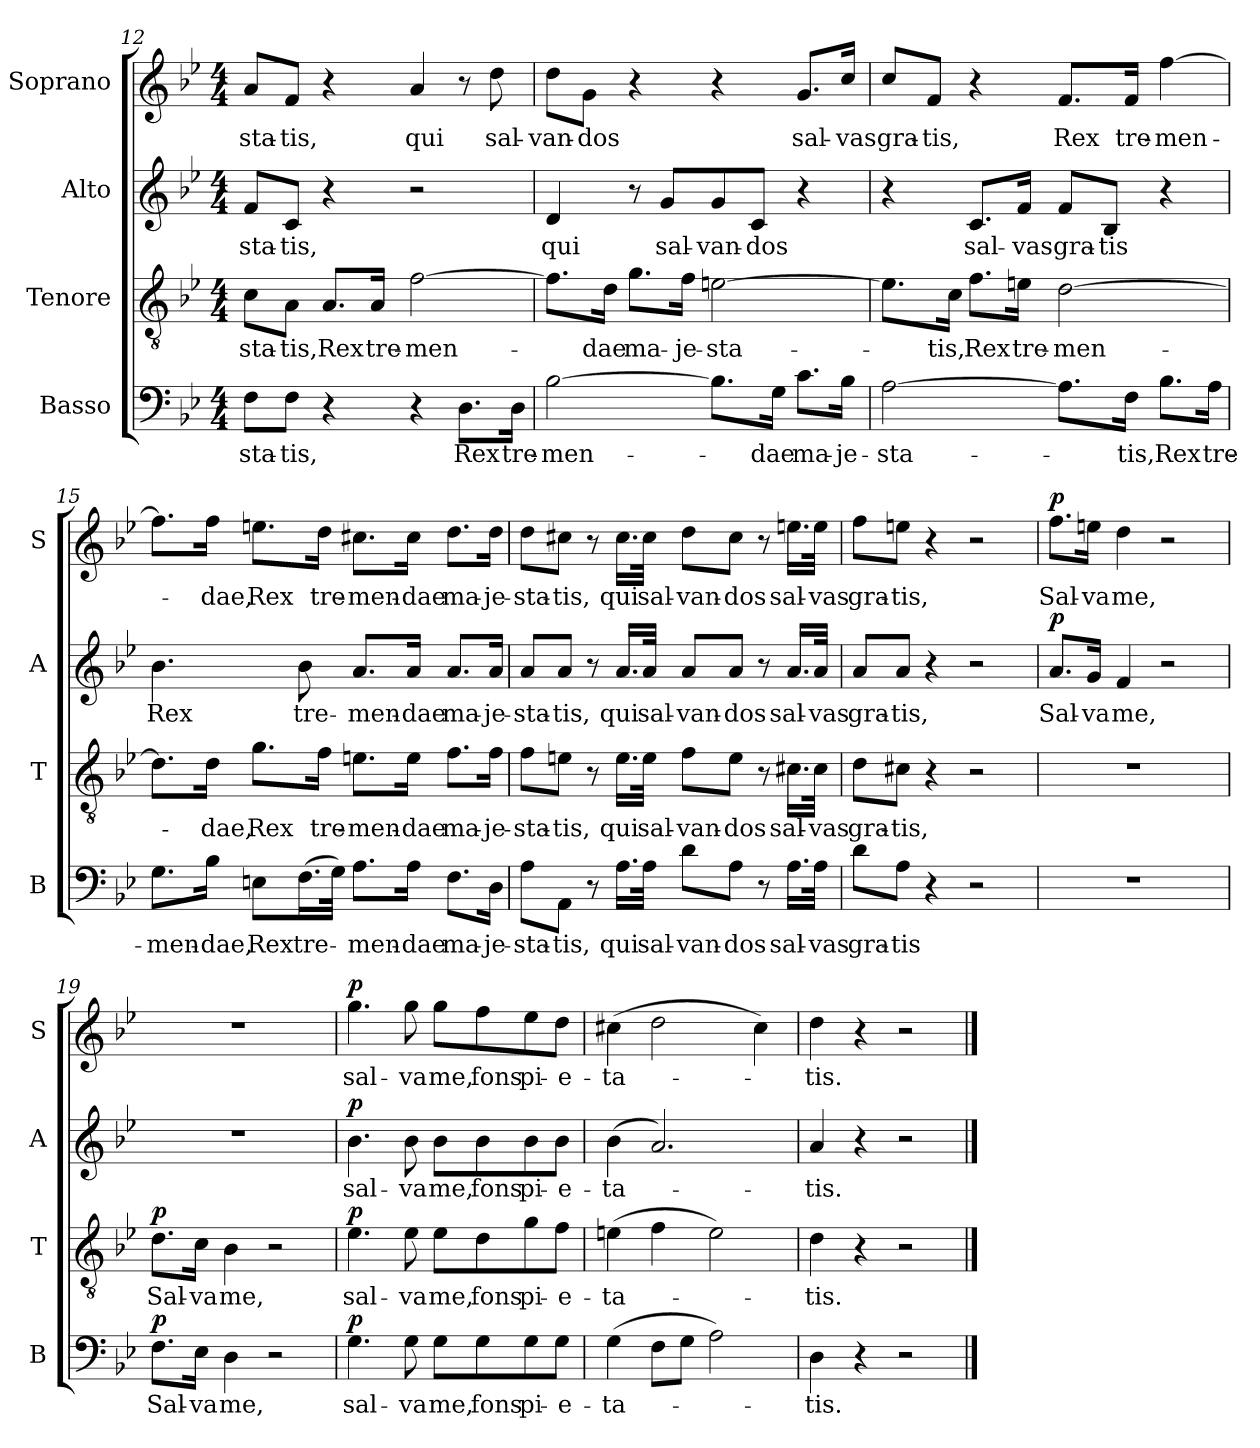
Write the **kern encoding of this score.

**kern	**text	**dynam	**kern	**text	**dynam	**kern	**text	**dynam	**kern	**text	**dynam
*part4	*part4	*part4	*part3	*part3	*part3	*part2	*part2	*part2	*part1	*part1	*part1
*staff4	*staff4	*staff4	*staff3	*staff3	*staff3	*staff2	*staff2	*staff2	*staff1	*staff1	*staff1
*I"Basso	*	*	*I"Tenore	*	*	*I"Alto	*	*	*I"Soprano	*	*
*I'B	*	*	*I'T	*	*	*I'A	*	*	*I'S	*	*
*clefF4	*	*	*clefGv2	*	*	*clefG2	*	*	*clefG2	*	*
*k[b-e-]	*	*	*k[b-e-]	*	*	*k[b-e-]	*	*	*k[b-e-]	*	*
*g:	*	*	*g:	*	*	*g:	*	*	*g:	*	*
*M4/4	*	*	*M4/4	*	*	*M4/4	*	*	*M4/4	*	*
=12	=12	=12	=12	=12	=12	=12	=12	=12	=12	=12	=12
!	!LO:LY:b	!	!	!LO:LY:b	!	!	!LO:LY:b	!	!	!LO:LY:b	!
8F\L	-sta-	.	8c\L	-sta-	.	8f/L	-sta-	.	8a/L	-sta-	.
!	!LO:LY:b	!	!	!LO:LY:b	!	!	!LO:LY:b	!	!	!LO:LY:b	!
8F\J	-tis,	.	8A\J	-tis,	.	8c/J	-tis,	.	8f/J	-tis,	.
!	!	!	!	!LO:LY:b	!	!	!	!	!	!	!
4r	.	.	8.A/L	Rex	.	4r	.	.	4r	.	.
!	!	!	!	!LO:LY:b	!	!	!	!	!	!	!
.	.	.	16A/Jk	tre-	.	.	.	.	.	.	.
!	!	!	!	!LO:LY:b	!	!	!	!	!	!LO:LY:b	!
4r	.	.	[2f\	-men-	.	2r	.	.	4a/	qui	.
!	!LO:LY:b	!	!	!	!	!	!	!	!	!	!
8.D\L	Rex	.	.	.	.	.	.	.	8r	.	.
!	!	!	!	!	!	!	!	!	!	!LO:LY:b	!
.	.	.	.	.	.	.	.	.	8dd\	sal-	.
!	!LO:LY:b	!	!	!	!	!	!	!	!	!	!
16D\Jk	tre-	.	.	.	.	.	.	.	.	.	.
!!LO:PB:g=z
=13	=13	=13	=13	=13	=13	=13	=13	=13	=13	=13	=13
!	!LO:LY:b	!	!	!	!	!	!LO:LY:b	!	!	!LO:LY:b	!
[2B-\	-men-	.	8.f\L]	.	.	4d/	qui	.	8dd\L	-van-	.
!	!	!	!	!	!	!	!	!	!	!LO:LY:b	!
.	.	.	.	.	.	.	.	.	8g\J	-dos	.
!	!	!	!	!LO:LY:b	!	!	!	!	!	!	!
.	.	.	16d\Jk	-dae	.	.	.	.	.	.	.
!	!	!	!	!LO:LY:b	!	!	!	!	!	!	!
.	.	.	8.g\L	ma-	.	8r	.	.	4r	.	.
!	!	!	!	!	!	!	!LO:LY:b	!	!	!	!
.	.	.	.	.	.	8g/L	sal-	.	.	.	.
!	!	!	!	!LO:LY:b	!	!	!	!	!	!	!
.	.	.	16f\Jk	-je-	.	.	.	.	.	.	.
!	!	!	!	!LO:LY:b	!	!	!LO:LY:b	!	!	!	!
8.B-\L]	.	.	[2en\	-sta-	.	8g/	-van-	.	4r	.	.
!	!	!	!	!	!	!	!LO:LY:b	!	!	!	!
.	.	.	.	.	.	8c/J	-dos	.	.	.	.
!	!LO:LY:b	!	!	!	!	!	!	!	!	!	!
16G\Jk	-dae	.	.	.	.	.	.	.	.	.	.
!	!LO:LY:b	!	!	!	!	!	!	!	!	!LO:LY:b	!
8.c\L	ma-	.	.	.	.	4r	.	.	8.g/L	sal-	.
!	!LO:LY:b	!	!	!	!	!	!	!	!	!LO:LY:b	!
16B-\Jk	-je-	.	.	.	.	.	.	.	16cc/Jk	-vas	.
=14	=14	=14	=14	=14	=14	=14	=14	=14	=14	=14	=14
!	!LO:LY:b	!	!	!	!	!	!	!	!	!LO:LY:b	!
[2A\	-sta-	.	8.e\L]	.	.	4r	.	.	8cc/L	gra-	.
!	!	!	!	!	!	!	!	!	!	!LO:LY:b	!
.	.	.	.	.	.	.	.	.	8f/J	-tis,	.
!	!	!	!	!LO:LY:b	!	!	!	!	!	!	!
.	.	.	16c\Jk	-tis,	.	.	.	.	.	.	.
!	!	!	!	!LO:LY:b	!	!	!LO:LY:b	!	!	!	!
.	.	.	8.f\L	Rex	.	8.c/L	sal-	.	4r	.	.
!	!	!	!	!LO:LY:b	!	!	!LO:LY:b	!	!	!	!
.	.	.	16en\Jk	tre-	.	16f/Jk	-vas	.	.	.	.
!	!	!	!	!LO:LY:b	!	!	!LO:LY:b	!	!	!LO:LY:b	!
8.A\L]	.	.	[2d\	-men-	.	8f/L	gra-	.	8.f/L	Rex	.
!	!	!	!	!	!	!	!LO:LY:b	!	!	!	!
.	.	.	.	.	.	8B-/J	-tis	.	.	.	.
!	!LO:LY:b	!	!	!	!	!	!	!	!	!LO:LY:b	!
16F\Jk	-tis,	.	.	.	.	.	.	.	16f/Jk	tre-	.
!	!LO:LY:b	!	!	!	!	!	!	!	!	!LO:LY:b	!
8.B-\L	Rex	.	.	.	.	4r	.	.	[4ff\	-men-	.
!	!LO:LY:b	!	!	!	!	!	!	!	!	!	!
16A\Jk	tre-	.	.	.	.	.	.	.	.	.	.
=15	=15	=15	=15	=15	=15	=15	=15	=15	=15	=15	=15
!	!LO:LY:b	!	!	!	!	!	!LO:LY:b	!	!	!	!
8.G\L	-men-	.	8.d\L]	.	.	4.b-\	Rex	.	8.ff\L]	.	.
!	!LO:LY:b	!	!	!LO:LY:b	!	!	!	!	!	!LO:LY:b	!
16B-\Jk	-dae,	.	16d\Jk	-dae,	.	.	.	.	16ff\Jk	-dae,	.
!	!LO:LY:b	!	!	!LO:LY:b	!	!	!	!	!	!LO:LY:b	!
8En\L	Rex	.	8.g\L	Rex	.	.	.	.	8.een\L	Rex	.
!	!LO:LY:b	!	!	!	!	!	!LO:LY:b	!	!	!	!
(>16.F\L	tre-	.	.	.	.	8b-\	tre-	.	.	.	.
!	!	!	!	!LO:LY:b	!	!	!	!	!	!LO:LY:b	!
.	.	.	16f\Jk	tre-	.	.	.	.	16dd\Jk	tre-	.
32G\JJk)	.	.	.	.	.	.	.	.	.	.	.
!	!LO:LY:b	!	!	!LO:LY:b	!	!	!LO:LY:b	!	!	!LO:LY:b	!
8.A\L	-men-	.	8.en\L	-men-	.	8.a/L	-men-	.	8.cc#X\L	-men-	.
!	!LO:LY:b	!	!	!LO:LY:b	!	!	!LO:LY:b	!	!	!LO:LY:b	!
16A\Jk	-dae	.	16e\Jk	-dae	.	16a/Jk	-dae	.	16cc#\Jk	-dae	.
!	!LO:LY:b	!	!	!LO:LY:b	!	!	!LO:LY:b	!	!	!LO:LY:b	!
8.F\L	ma-	.	8.f\L	ma-	.	8.a/L	ma-	.	8.dd\L	ma-	.
!	!LO:LY:b	!	!	!LO:LY:b	!	!	!LO:LY:b	!	!	!LO:LY:b	!
16D\Jk	-je-	.	16f\Jk	-je-	.	16a/Jk	-je-	.	16dd\Jk	-je-	.
!!LO:LB:g=z
=16	=16	=16	=16	=16	=16	=16	=16	=16	=16	=16	=16
!	!LO:LY:b	!	!	!LO:LY:b	!	!	!LO:LY:b	!	!	!LO:LY:b	!
8A\L	-sta-	.	8f\L	-sta-	.	8a/L	-sta-	.	8dd\L	-sta-	.
!	!LO:LY:b	!	!	!LO:LY:b	!	!	!LO:LY:b	!	!	!LO:LY:b	!
8AA\J	-tis,	.	8en\J	-tis,	.	8a/J	-tis,	.	8cc#X\J	-tis,	.
8r	.	.	8r	.	.	8r	.	.	8r	.	.
!	!LO:LY:b	!	!	!LO:LY:b	!	!	!LO:LY:b	!	!	!LO:LY:b	!
16.A\LL	qui	.	16.e\LL	qui	.	16.a/LL	qui	.	16.cc#\LL	qui	.
!	!LO:LY:b	!	!	!LO:LY:b	!	!	!LO:LY:b	!	!	!LO:LY:b	!
32A\JJk	sal-	.	32e\JJk	sal-	.	32a/JJk	sal-	.	32cc#\JJk	sal-	.
!	!LO:LY:b	!	!	!LO:LY:b	!	!	!LO:LY:b	!	!	!LO:LY:b	!
8d\L	-van-	.	8f\L	-van-	.	8a/L	-van-	.	8dd\L	-van-	.
!	!LO:LY:b	!	!	!LO:LY:b	!	!	!LO:LY:b	!	!	!LO:LY:b	!
8A\J	-dos	.	8e\J	-dos	.	8a/J	-dos	.	8cc#\J	-dos	.
8r	.	.	8r	.	.	8r	.	.	8r	.	.
!	!LO:LY:b	!	!	!LO:LY:b	!	!	!LO:LY:b	!	!	!LO:LY:b	!
16.A\LL	sal-	.	16.c#X\LL	sal-	.	16.a/LL	sal-	.	16.een\LL	sal-	.
!	!LO:LY:b	!	!	!LO:LY:b	!	!	!LO:LY:b	!	!	!LO:LY:b	!
32A\JJk	-vas	.	32c#\JJk	-vas	.	32a/JJk	-vas	.	32ee\JJk	-vas	.
=17	=17	=17	=17	=17	=17	=17	=17	=17	=17	=17	=17
!	!LO:LY:b	!	!	!LO:LY:b	!	!	!LO:LY:b	!	!	!LO:LY:b	!
8d\L	gra-	.	8d\L	gra-	.	8a/L	gra-	.	8ff\L	gra-	.
!	!LO:LY:b	!	!	!LO:LY:b	!	!	!LO:LY:b	!	!	!LO:LY:b	!
8A\J	-tis	.	8c#X\J	-tis,	.	8a/J	-tis,	.	8een\J	-tis,	.
4r	.	.	4r	.	.	4r	.	.	4r	.	.
2r	.	.	2r	.	.	2r	.	.	2r	.	.
!!LO:LB:g=z
=18	=18	=18	=18	=18	=18	=18	=18	=18	=18	=18	=18
!	!	!	!	!	!	!	!LO:LY:b	!LO:DY:a	!	!LO:LY:b	!LO:DY:a
1r	.	.	1r	.	.	8.a/L	Sal-	p	8.ff\L	Sal-	p
!	!	!	!	!	!	!	!LO:LY:b	!	!	!LO:LY:b	!
.	.	.	.	.	.	16g/Jk	-va	.	16een\Jk	-va	.
!	!	!	!	!	!	!	!LO:LY:b	!	!	!LO:LY:b	!
.	.	.	.	.	.	4f/	me,	.	4dd\	me,	.
.	.	.	.	.	.	2r	.	.	2r	.	.
=19	=19	=19	=19	=19	=19	=19	=19	=19	=19	=19	=19
!	!LO:LY:b	!LO:DY:a	!	!LO:LY:b	!LO:DY:a	!	!	!	!	!	!
8.F\L	Sal-	p	8.d\L	Sal-	p	1r	.	.	1r	.	.
!	!LO:LY:b	!	!	!LO:LY:b	!	!	!	!	!	!	!
16E-\Jk	-va	.	16c\Jk	-va	.	.	.	.	.	.	.
!	!LO:LY:b	!	!	!LO:LY:b	!	!	!	!	!	!	!
4D\	me,	.	4B-\	me,	.	.	.	.	.	.	.
2r	.	.	2r	.	.	.	.	.	.	.	.
=20	=20	=20	=20	=20	=20	=20	=20	=20	=20	=20	=20
!	!LO:LY:b	!LO:DY:a	!	!LO:LY:b	!LO:DY:a	!	!LO:LY:b	!LO:DY:a	!	!LO:LY:b	!LO:DY:a
4.G\	sal-	p	4.e-\	sal-	p	4.b-\	sal-	p	4.gg\	sal-	p
!	!LO:LY:b	!	!	!LO:LY:b	!	!	!LO:LY:b	!	!	!LO:LY:b	!
8G\	-va	.	8e-\	-va	.	8b-\	-va	.	8gg\	-va	.
!	!LO:LY:b	!	!	!LO:LY:b	!	!	!LO:LY:b	!	!	!LO:LY:b	!
8G\L	me,	.	8e-\L	me,	.	8b-\L	me,	.	8gg\L	me,	.
!	!LO:LY:b	!	!	!LO:LY:b	!	!	!LO:LY:b	!	!	!LO:LY:b	!
8G\	fons	.	8d\	fons	.	8b-\	fons	.	8ff\	fons	.
!	!LO:LY:b	!	!	!LO:LY:b	!	!	!LO:LY:b	!	!	!LO:LY:b	!
8G\	pi-	.	8g\	pi-	.	8b-\	pi-	.	8ee-\	pi-	.
!	!LO:LY:b	!	!	!LO:LY:b	!	!	!LO:LY:b	!	!	!LO:LY:b	!
8G\J	-e-	.	8f\J	-e-	.	8b-\J	-e-	.	8dd\J	-e-	.
=21	=21	=21	=21	=21	=21	=21	=21	=21	=21	=21	=21
!	!LO:LY:b	!	!	!LO:LY:b	!	!	!LO:LY:b	!	!	!LO:LY:b	!
(>4G\	-ta-	.	(>4en\	-ta-	.	(>4b-\	-ta-	.	(>4cc#X\	-ta-	.
8F\L	.	.	4f\	.	.	2.a/)	.	.	2dd\	.	.
8G\J	.	.	.	.	.	.	.	.	.	.	.
2A\)	.	.	2e\)	.	.	.	.	.	.	.	.
.	.	.	.	.	.	.	.	.	4cc#\)	.	.
=22	=22	=22	=22	=22	=22	=22	=22	=22	=22	=22	=22
!	!LO:LY:b	!	!	!LO:LY:b	!	!	!LO:LY:b	!	!	!LO:LY:b	!
4D\	-tis.	.	4d\	-tis.	.	4a/	-tis.	.	4dd\	-tis.	.
4r	.	.	4r	.	.	4r	.	.	4r	.	.
2r	.	.	2r	.	.	2r	.	.	2r	.	.
==	==	==	==	==	==	==	==	==	==	==	==
*-	*-	*-	*-	*-	*-	*-	*-	*-	*-	*-	*-
